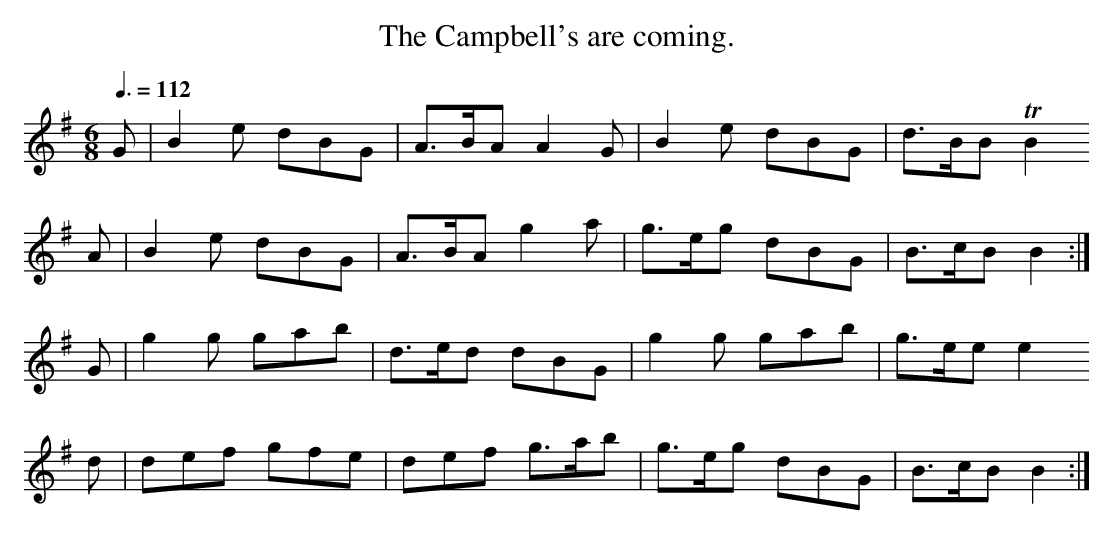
X:1
T:The Campbell's are coming.
M:6/8
L:1/8
Q:3/8=112
K:G major
G|B2e dBG|A>BA A2G|B2e  dBG|d>BB TB2
A|B2e dBG|A>BA g2a|g>eg dBG|B>cB  B2:|
G|g2g gab|d>ed dBG|g2g  gab|g>ee  e2
d|def gfe|def g>ab|g>eg dBG|B>cB  B2:|
